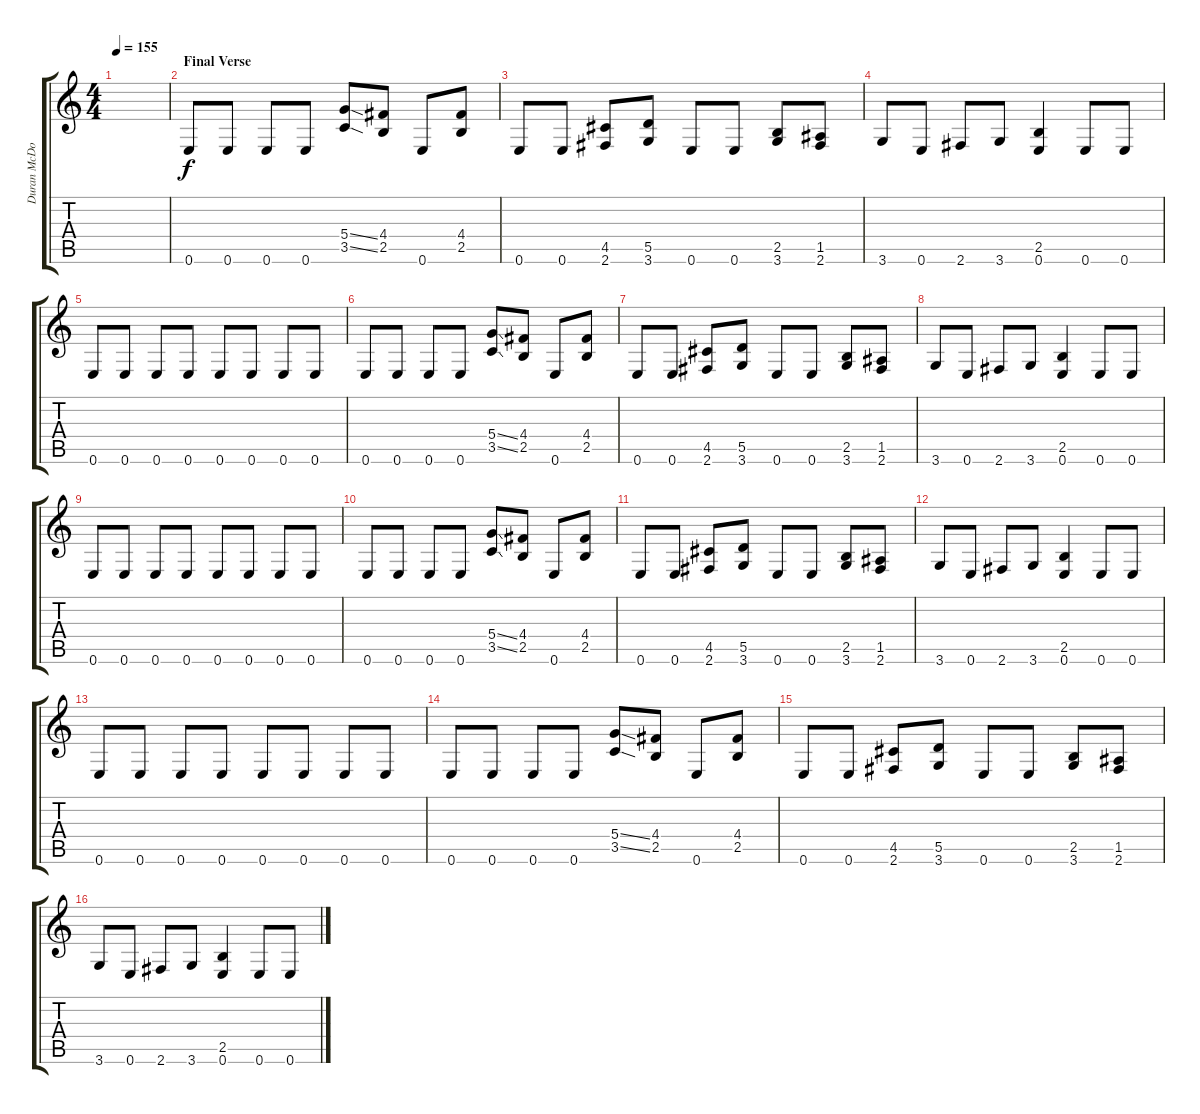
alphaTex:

\track ("Duran McDowall (Guitar)" "Duran McDo") {instrument overdrivenguitar}
\staff {score tabs}
\tuning (E4 B3 G3 D3 A2 E2) {hide}
\ts (4 4)
\tempo 155
\clef g2
\ks c
|
\section ("" "Final Verse")
0.6.8 0.6.8 0.6.8 0.6.8 (5.4{ss} 3.5{ss}).8 (4.4 2.5).8 0.6.8 (4.4 2.5).8 |
0.6.8 0.6.8 (4.5 2.6).8 (5.5 3.6).8 0.6.8 0.6.8 (2.5 3.6).8 (1.5 2.6).8 |
3.6.8 0.6.8 2.6.8 3.6.8 (2.5 0.6).4 0.6.8 0.6.8 |
0.6.8 0.6.8 0.6.8 0.6.8 0.6.8 0.6.8 0.6.8 0.6.8 |
0.6.8 0.6.8 0.6.8 0.6.8 (5.4{ss} 3.5{ss}).8 (4.4 2.5).8 0.6.8 (4.4 2.5).8 |
0.6.8 0.6.8 (4.5 2.6).8 (5.5 3.6).8 0.6.8 0.6.8 (2.5 3.6).8 (1.5 2.6).8 |
3.6.8 0.6.8 2.6.8 3.6.8 (2.5 0.6).4 0.6.8 0.6.8 |
0.6.8 0.6.8 0.6.8 0.6.8 0.6.8 0.6.8 0.6.8 0.6.8 |
0.6.8 0.6.8 0.6.8 0.6.8 (5.4{ss} 3.5{ss}).8 (4.4 2.5).8 0.6.8 (4.4 2.5).8 |
0.6.8 0.6.8 (4.5 2.6).8 (5.5 3.6).8 0.6.8 0.6.8 (2.5 3.6).8 (1.5 2.6).8 |
3.6.8 0.6.8 2.6.8 3.6.8 (2.5 0.6).4 0.6.8 0.6.8 |
0.6.8 0.6.8 0.6.8 0.6.8 0.6.8 0.6.8 0.6.8 0.6.8 |
0.6.8 0.6.8 0.6.8 0.6.8 (5.4{ss} 3.5{ss}).8 (4.4 2.5).8 0.6.8 (4.4 2.5).8 |
0.6.8 0.6.8 (4.5 2.6).8 (5.5 3.6).8 0.6.8 0.6.8 (2.5 3.6).8 (1.5 2.6).8 |
3.6.8 0.6.8 2.6.8 3.6.8 (2.5 0.6).4 0.6.8 0.6.8
